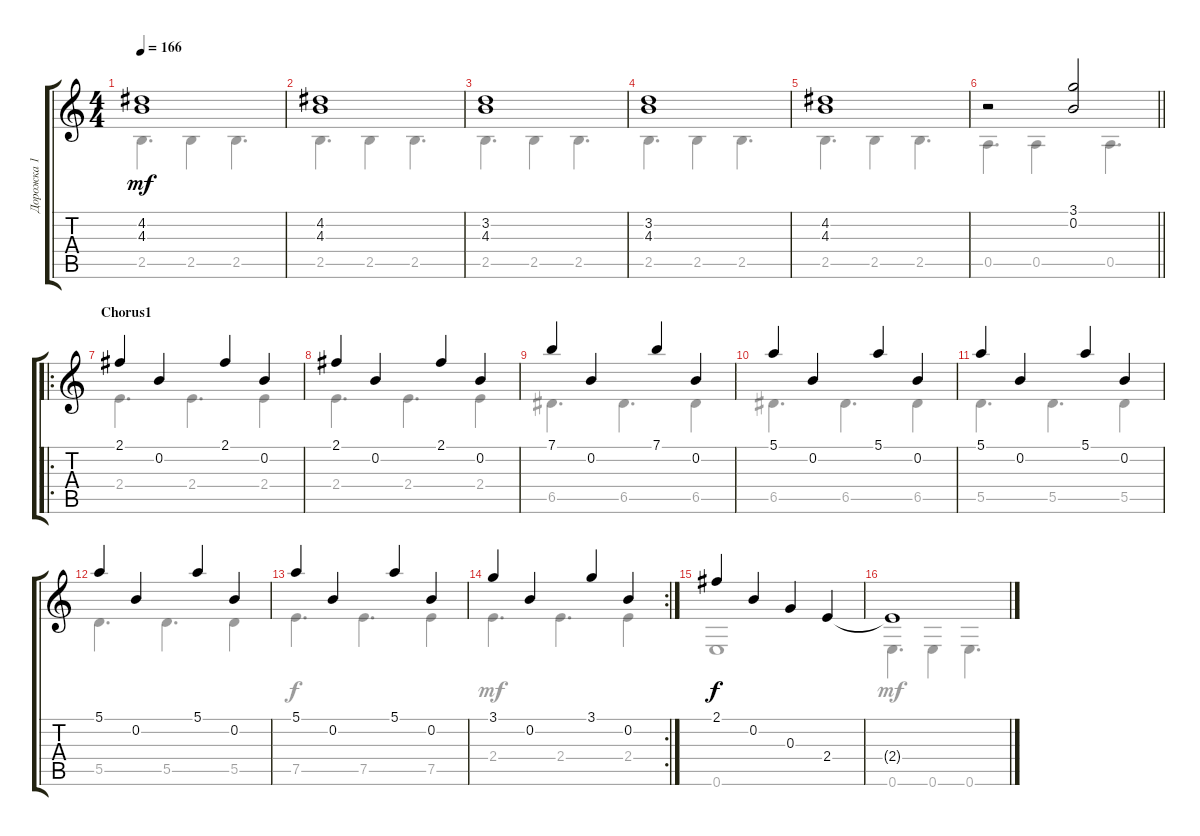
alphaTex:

\track ("Дорожка 1" "Дорожка 1") {instrument acousticguitarsteel}
\staff {score tabs}
\tuning (E4 B3 G3 D3 A2 E2) {hide}
\voice
\ts (4 4)
\tempo 166
\clef g2
\ks c
(4.2 4.3).1{dy mf} |
(4.2 4.3).1 |
(3.2 4.3).1 |
(3.2 4.3).1 |
(4.2 4.3).1 |
\barLineRight lightlight
r.2 (3.1 0.2).2 |
\ro
\section ("" "Chorus1")
2.1.4 0.2.4 2.1.4 0.2.4 |
2.1.4 0.2.4 2.1.4 0.2.4 |
7.1.4 0.2.4 7.1.4 0.2.4 |
5.1.4 0.2.4 5.1.4 0.2.4 |
5.1.4 0.2.4 5.1.4 0.2.4 |
5.1.4 0.2.4 5.1.4 0.2.4 |
5.1.4 0.2.4 5.1.4 0.2.4 |
\rc 2
3.1.4 0.2.4 3.1.4 0.2.4 |
2.1.4{dy f} 0.2.4 0.3.4 2.4.4 |
2.4{t}.1
\voice
\clef g2
\ottava regular
\simile none
\ks c
2.5.4{d dy mf} 2.5.4 2.5.4{d} |
2.5.4{d} 2.5.4 2.5.4{d} |
2.5.4{d} 2.5.4 2.5.4{d} |
2.5.4{d} 2.5.4 2.5.4{d} |
2.5.4{d} 2.5.4 2.5.4{d} |
\barLineRight lightlight
0.5.4{d} 0.5.4 0.5.4{d} |
2.4.4{d} 2.4.4{d} 2.4.4 |
2.4.4{d} 2.4.4{d} 2.4.4 |
6.5.4{d} 6.5.4{d} 6.5.4 |
6.5.4{d} 6.5.4{d} 6.5.4 |
5.5.4{d} 5.5.4{d} 5.5.4 |
5.5.4{d} 5.5.4{d} 5.5.4 |
7.5.4{d dy f} 7.5.4{d} 7.5.4 |
2.4.4{d dy mf} 2.4.4{d} 2.4.4 |
0.6.1{dy f} |
0.6.4{d dy mf} 0.6.4 0.6.4{d}
